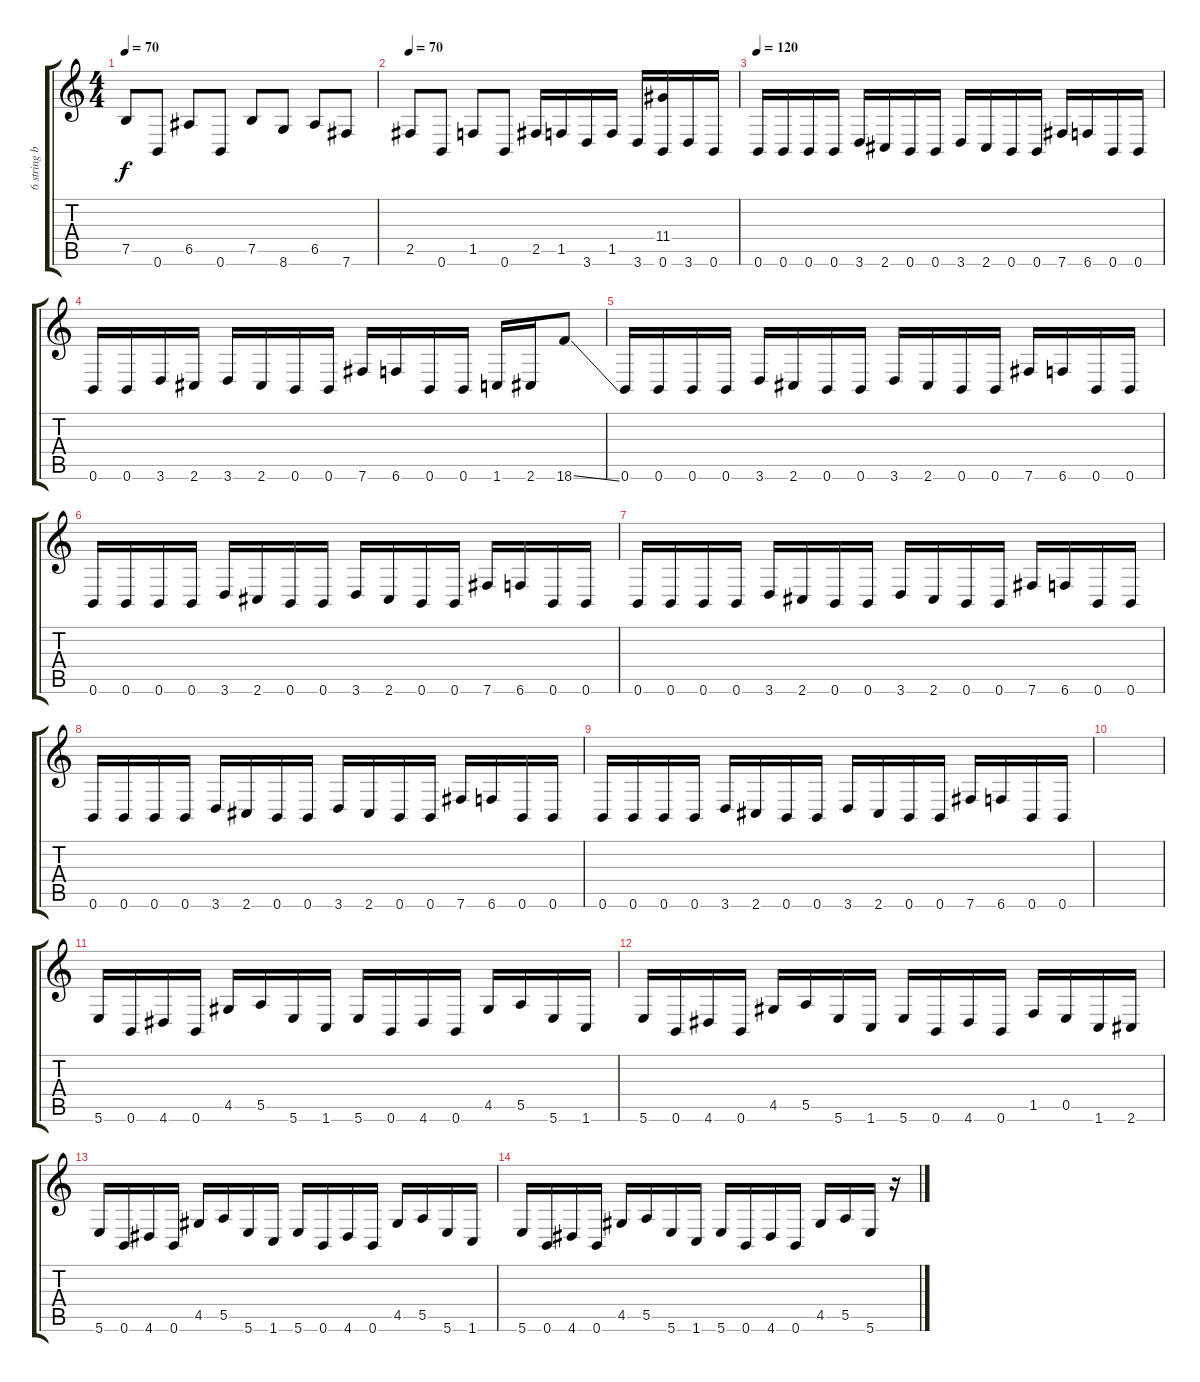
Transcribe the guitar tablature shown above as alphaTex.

\track ("6 string bass" "6 string b") {instrument electricbasspick}
\staff {score tabs}
\tuning (B3 Gb3 D3 A2 E2 B1) {hide}
\ts (4 4)
\tempo 70
\clef g2
\ks c
7.5.8{dy f} 0.6.8 6.5.8 0.6.8 7.5.8 8.6.8 6.5.8 7.6.8 |
\tempo 70
2.5.8 0.6.8 1.5.8 0.6.8 2.5.16 1.5.16 3.6.16 1.5.16 3.6.16 (11.4{t} 0.6).16 3.6.16 0.6.16 |
\tempo 120
0.6.16 0.6.16 0.6.16 0.6.16 3.6.16 2.6.16 0.6.16 0.6.16 3.6.16 2.6.16 0.6.16 0.6.16 7.6.16 6.6.16 0.6.16 0.6.16 |
0.6.16 0.6.16 3.6.16 2.6.16 3.6.16 2.6.16 0.6.16 0.6.16 7.6.16 6.6.16 0.6.16 0.6.16 1.6.16 2.6.16 18.6{ss}.8 |
0.6.16 0.6.16 0.6.16 0.6.16 3.6.16 2.6.16 0.6.16 0.6.16 3.6.16 2.6.16 0.6.16 0.6.16 7.6.16 6.6.16 0.6.16 0.6.16 |
0.6.16 0.6.16 0.6.16 0.6.16 3.6.16 2.6.16 0.6.16 0.6.16 3.6.16 2.6.16 0.6.16 0.6.16 7.6.16 6.6.16 0.6.16 0.6.16 |
0.6.16 0.6.16 0.6.16 0.6.16 3.6.16 2.6.16 0.6.16 0.6.16 3.6.16 2.6.16 0.6.16 0.6.16 7.6.16 6.6.16 0.6.16 0.6.16 |
0.6.16 0.6.16 0.6.16 0.6.16 3.6.16 2.6.16 0.6.16 0.6.16 3.6.16 2.6.16 0.6.16 0.6.16 7.6.16 6.6.16 0.6.16 0.6.16 |
0.6.16 0.6.16 0.6.16 0.6.16 3.6.16 2.6.16 0.6.16 0.6.16 3.6.16 2.6.16 0.6.16 0.6.16 7.6.16 6.6.16 0.6.16 0.6.16 |
|
5.6.16 0.6.16 4.6.16 0.6.16 4.5.16 5.5.16 5.6.16 1.6.16 5.6.16 0.6.16 4.6.16 0.6.16 4.5.16 5.5.16 5.6.16 1.6.16 |
5.6.16 0.6.16 4.6.16 0.6.16 4.5.16 5.5.16 5.6.16 1.6.16 5.6.16 0.6.16 4.6.16 0.6.16 1.5.16 0.5.16 1.6.16 2.6.16 |
5.6.16 0.6.16 4.6.16 0.6.16 4.5.16 5.5.16 5.6.16 1.6.16 5.6.16 0.6.16 4.6.16 0.6.16 4.5.16 5.5.16 5.6.16 1.6.16 |
5.6.16 0.6.16 4.6.16 0.6.16 4.5.16 5.5.16 5.6.16 1.6.16 5.6.16 0.6.16 4.6.16 0.6.16 4.5.16 5.5.16 5.6.16 r.16
